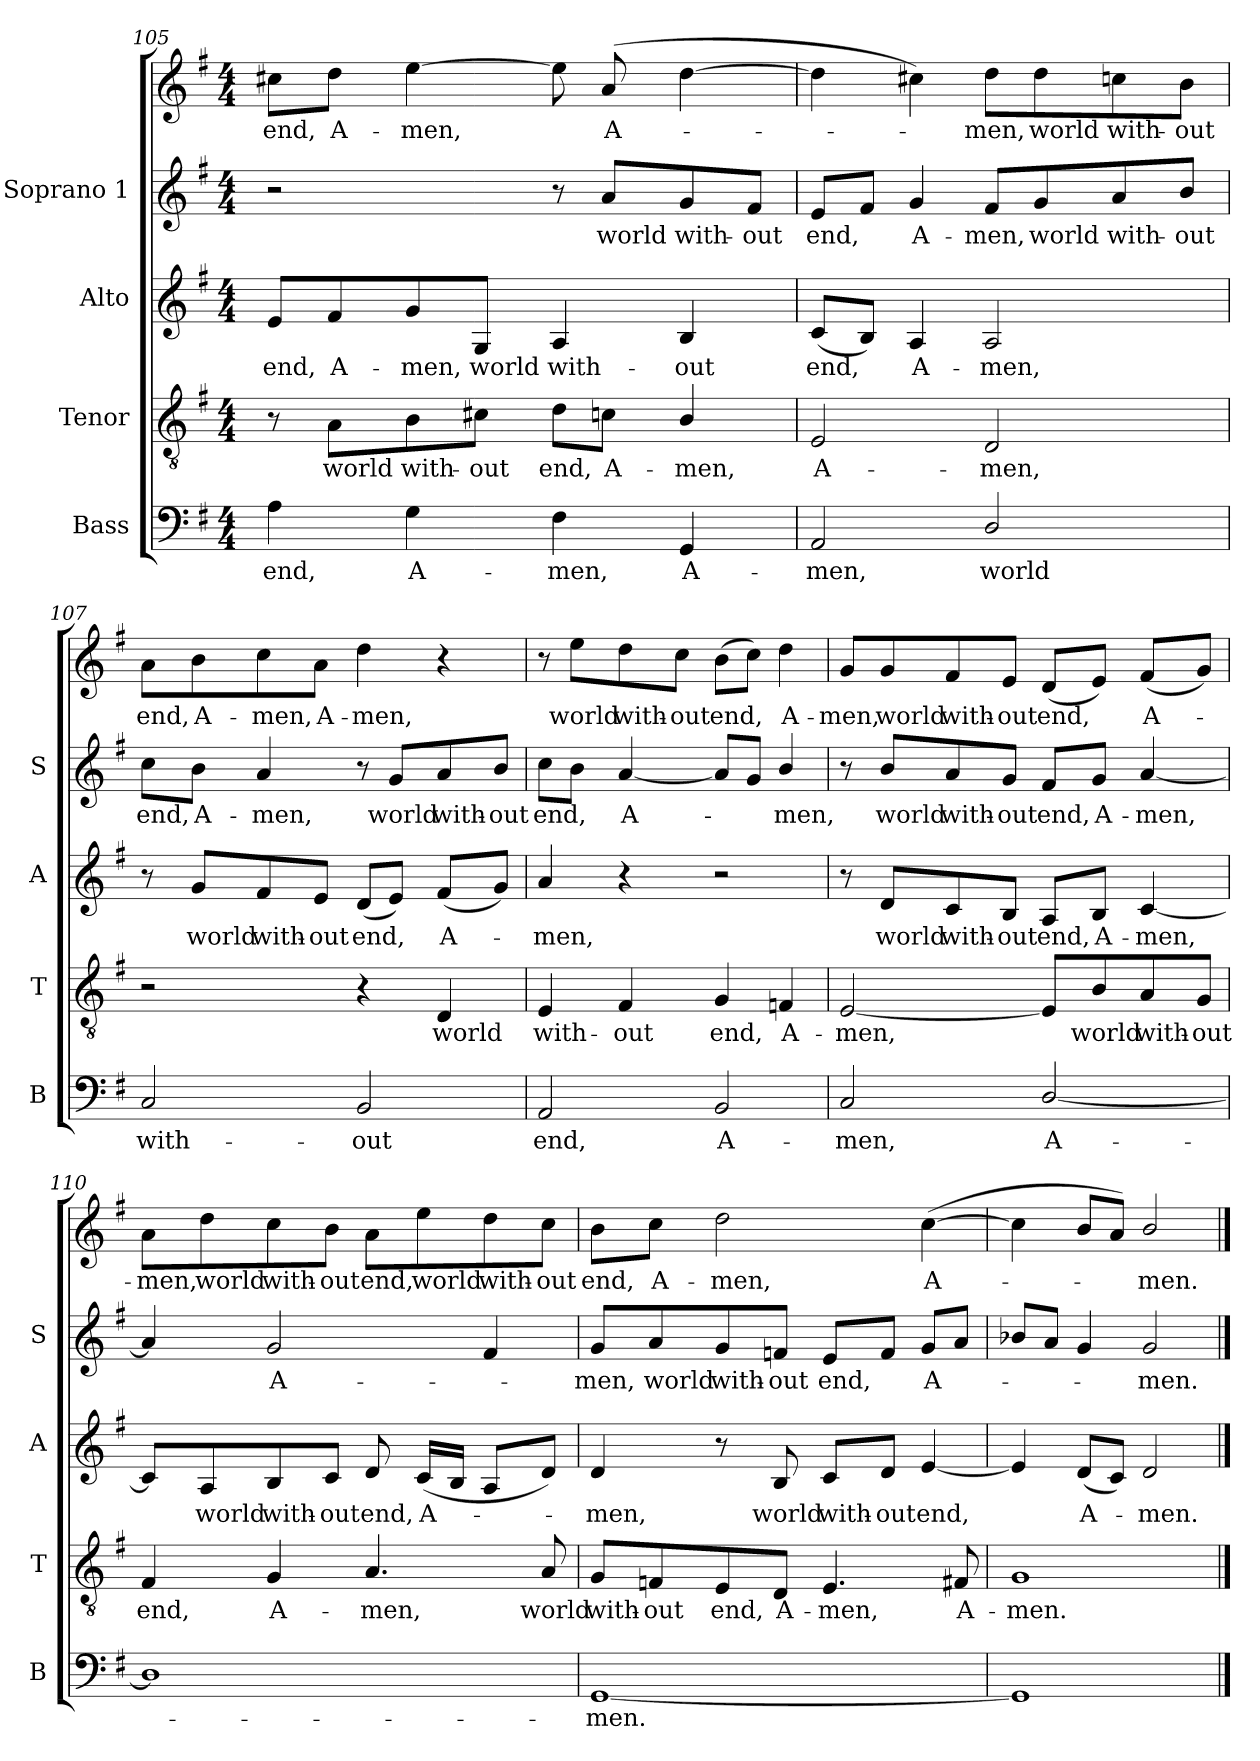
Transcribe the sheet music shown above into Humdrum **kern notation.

**kern	**text	**kern	**text	**kern	**text	**kern	**text	**kern	**text
*part4	*part4	*part3	*part3	*part2	*part2	*part1	*part1	*part1	*part1
*staff5	*staff5	*staff4	*staff4	*staff3	*staff3	*staff2	*staff2	*staff1	*staff1
*I"Bass	*	*I"Tenor	*	*I"Alto	*	*I"Soprano 1	*	*	*
*I'B	*	*I'T	*	*I'A	*	*I'S	*	*	*
!!LO:PB:g=z
*clefF4	*	*clefGv2	*	*clefG2	*	*clefG2	*	*clefG2	*
*k[f#]	*	*k[f#]	*	*k[f#]	*	*k[f#]	*	*k[f#]	*
*G:	*	*G:	*	*G:	*	*G:	*	*G:	*
*M4/4	*	*M4/4	*	*M4/4	*	*M4/4	*	*M4/4	*
=105	=105	=105	=105	=105	=105	=105	=105	=105	=105
!	!LO:LY:b	!	!	!	!LO:LY:b	!	!	!	!LO:LY:b
4A\	end,	8r	.	8e/L	end,	2r	.	8cc#X\L	end,
!	!	!	!LO:LY:b	!	!LO:LY:b	!	!	!	!LO:LY:b
.	.	8A\L	world	8f#/	A-	.	.	8dd\J	A-
!	!LO:LY:b	!	!LO:LY:b	!	!LO:LY:b	!	!	!	!LO:LY:b
4G\	A-	8B\	with-	8g/	-men,	.	.	[4ee\	-men,
!	!	!	!LO:LY:b	!	!LO:LY:b	!	!	!	!
.	.	8c#X\J	-out	8G/J	world	.	.	.	.
!	!LO:LY:b	!	!LO:LY:b	!	!LO:LY:b	!	!	!	!
4F#\	-men,	8d\L	end,	4A/	with-	8r	.	8ee\]	.
!	!	!	!LO:LY:b	!	!	!	!LO:LY:b	!	!LO:LY:b
.	.	8cn\J	A-	.	.	8a/L	world	(>8a/	A-
!	!LO:LY:b	!	!LO:LY:b	!	!LO:LY:b	!	!LO:LY:b	!	!
4GG/	A-	4B/	-men,	4B/	-out	8g/	with-	[4dd\	.
!	!	!	!	!	!	!	!LO:LY:b	!	!
.	.	.	.	.	.	8f#/J	-out	.	.
=106	=106	=106	=106	=106	=106	=106	=106	=106	=106
!	!LO:LY:b	!	!LO:LY:b	!	!LO:LY:b	!	!LO:LY:b	!	!
2AA/	-men,	2E/	A-	(<8c/L	end,	8e/L	end,	4dd\]	.
.	.	.	.	8B/J)	.	8f#/J	.	.	.
!	!	!	!	!	!LO:LY:b	!	!LO:LY:b	!	!
.	.	.	.	4A/	A-	4g/	A-	4cc#X\)	.
!	!LO:LY:b	!	!LO:LY:b	!	!LO:LY:b	!	!LO:LY:b	!	!LO:LY:b
2D/	world	2D/	-men,	2A/	-men,	8f#/L	-men,	8dd\L	men,
!	!	!	!	!	!	!	!LO:LY:b	!	!LO:LY:b
.	.	.	.	.	.	8g/	world	8dd\	world
!	!	!	!	!	!	!	!LO:LY:b	!	!LO:LY:b
.	.	.	.	.	.	8a/	with-	8ccn\	with-
!	!	!	!	!	!	!	!LO:LY:b	!	!LO:LY:b
.	.	.	.	.	.	8b/J	-out	8b\J	-out
=107	=107	=107	=107	=107	=107	=107	=107	=107	=107
!	!LO:LY:b	!	!	!	!	!	!LO:LY:b	!	!LO:LY:b
2C/	with-	2r	.	8r	.	8cc\L	end,	8a\L	end,
!	!	!	!	!	!LO:LY:b	!	!LO:LY:b	!	!LO:LY:b
.	.	.	.	8g/L	world	8b\J	A-	8b\	A-
!	!	!	!	!	!LO:LY:b	!	!LO:LY:b	!	!LO:LY:b
.	.	.	.	8f#/	with-	4a/	-men,	8cc\	-men,
!	!	!	!	!	!LO:LY:b	!	!	!	!LO:LY:b
.	.	.	.	8e/J	-out	.	.	8a\J	A-
!	!LO:LY:b	!	!	!	!LO:LY:b	!	!	!	!LO:LY:b
2BB/	-out	4r	.	(<8d/L	end,	8r	.	4dd\	-men,
!	!	!	!	!	!	!	!LO:LY:b	!	!
.	.	.	.	8e/J)	.	8g/L	world	.	.
!	!	!	!LO:LY:b	!	!LO:LY:b	!	!LO:LY:b	!	!
.	.	4D/	world	(<8f#/L	A-	8a/	with-	4r	.
!	!	!	!	!	!	!	!LO:LY:b	!	!
.	.	.	.	8g/J)	.	8b/J	-out	.	.
!!LO:LB:g=z
=108	=108	=108	=108	=108	=108	=108	=108	=108	=108
!	!LO:LY:b	!	!LO:LY:b	!	!LO:LY:b	!	!LO:LY:b	!	!
2AA/	end,	4E/	with-	4a/	men,	8cc\L	-end,	8r	.
!	!	!	!	!	!	!	!	!	!LO:LY:b
.	.	.	.	.	.	8b\J	.	8ee\L	world
!	!	!	!LO:LY:b	!	!	!	!LO:LY:b	!	!LO:LY:b
.	.	4F#/	-out	4r	.	[4a/	A-	8dd\	with-
!	!	!	!	!	!	!	!	!	!LO:LY:b
.	.	.	.	.	.	.	.	8cc\J	-out
!	!LO:LY:b	!	!LO:LY:b	!	!	!	!	!	!LO:LY:b
2BB/	A-	4G/	end,	2r	.	8a/L]	.	(>8b\L	end,
.	.	.	.	.	.	8g/J	.	8cc\J)	.
!	!	!	!LO:LY:b	!	!	!	!LO:LY:b	!	!LO:LY:b
.	.	4Fn/	A-	.	.	4b/	men,	4dd\	A-
=109	=109	=109	=109	=109	=109	=109	=109	=109	=109
!	!LO:LY:b	!	!LO:LY:b	!	!	!	!	!	!LO:LY:b
2C/	-men,	[2E/	-men,	8r	.	8r	.	8g/L	men,
!	!	!	!	!	!LO:LY:b	!	!LO:LY:b	!	!LO:LY:b
.	.	.	.	8d/L	world	8b/L	world	8g/	world
!	!	!	!	!	!LO:LY:b	!	!LO:LY:b	!	!LO:LY:b
.	.	.	.	8c/	with-	8a/	with-	8f#/	with-
!	!	!	!	!	!LO:LY:b	!	!LO:LY:b	!	!LO:LY:b
.	.	.	.	8B/J	-out	8g/J	-out	8e/J	-out
!	!LO:LY:b	!	!	!	!LO:LY:b	!	!LO:LY:b	!	!LO:LY:b
[2D/	A-	8E/L]	.	8A/L	end,	8f#/L	end,	(<8d/L	end,
!	!	!	!LO:LY:b	!	!LO:LY:b	!	!LO:LY:b	!	!
.	.	8B/	world	8B/J	A-	8g/J	A-	8e/J)	.
!	!	!	!LO:LY:b	!	!LO:LY:b	!	!LO:LY:b	!	!LO:LY:b
.	.	8A/	with-	[4c/	-men,	[4a/	-men,	(<8f#/L	A-
!	!	!	!LO:LY:b	!	!	!	!	!	!
.	.	8G/J	-out	.	.	.	.	8g/J)	.
!!LO:LB:g=z
=110	=110	=110	=110	=110	=110	=110	=110	=110	=110
!	!	!	!LO:LY:b	!	!	!	!	!	!LO:LY:b
1D]	.	4F#/	end,	8c/L]	.	4a/]	.	8a\L	men,
!	!	!	!	!	!LO:LY:b	!	!	!	!LO:LY:b
.	.	.	.	8A/	world	.	.	8dd\	world
!	!	!	!LO:LY:b	!	!LO:LY:b	!	!LO:LY:b	!	!LO:LY:b
.	.	4G/	A-	8B/	with-	2g/	A-	8cc\	with-
!	!	!	!	!	!LO:LY:b	!	!	!	!LO:LY:b
.	.	.	.	8c/J	-out	.	.	8b\J	-out
!	!	!	!LO:LY:b	!	!LO:LY:b	!	!	!	!LO:LY:b
.	.	4.A/	-men,	8d/	end,	.	.	8a\L	end,
*	*	*	*	*	*	*	*	*MM79	*
!	!	!	!	!	!LO:LY:b	!	!	!	!LO:LY:b
.	.	.	.	(<16c/LL	A-	.	.	8ee\	world
.	.	.	.	16B/JJ	.	.	.	.	.
*	*	*	*	*	*	*	*	*MM78	*
!	!	!	!	!	!	!	!	!	!LO:LY:b
.	.	.	.	8A/L	.	4f#/	.	8dd\	with-
*	*	*	*	*	*	*	*	*MM78	*
!	!	!	!LO:LY:b	!	!	!	!	!	!LO:LY:b
.	.	8A/	world	8d/J)	.	.	.	8cc\J	-out
=111	=111	=111	=111	=111	=111	=111	=111	=111	=111
*	*	*	*	*	*	*	*	*MM77	*
!	!LO:LY:b	!	!LO:LY:b	!	!LO:LY:b	!	!LO:LY:b	!	!LO:LY:b
[1GG	men.	8G/L	with-	4d/	men,	8g/L	men,	8b\L	end,
*	*	*	*	*	*	*	*	*MM76	*
!	!	!	!LO:LY:b	!	!	!	!LO:LY:b	!	!LO:LY:b
.	.	8Fn/	-out	.	.	8a/	world	8cc\J	A-
*	*	*	*	*	*	*	*	*MM74	*
!	!	!	!LO:LY:b	!	!	!	!LO:LY:b	!	!LO:LY:b
.	.	8E/	end,	8r	.	8g/	with-	2dd\	-men,
!	!	!	!LO:LY:b	!	!LO:LY:b	!	!LO:LY:b	!	!
.	.	8D/J	A-	8B/	world	8fn/J	-out	.	.
!	!	!	!LO:LY:b	!	!LO:LY:b	!	!LO:LY:b	!	!
.	.	4.E/	-men,	8c/L	with-	8e/L	end,	.	.
!	!	!	!	!	!LO:LY:b	!	!	!	!
.	.	.	.	8d/J	-out	8f/J	.	.	.
*	*	*	*	*	*	*	*	*MM72	*
!	!	!	!	!	!LO:LY:b	!	!LO:LY:b	!	!LO:LY:b
.	.	.	.	[4e/	end,	8g/L	A-	(<[4cc\	A-
!	!	!	!LO:LY:b	!	!	!	!	!	!
.	.	8F#X/	A-	.	.	8a/J	.	.	.
=112	=112	=112	=112	=112	=112	=112	=112	=112	=112
*	*	*	*	*	*	*	*	*MM71	*
!	!	!	!LO:LY:b	!	!	!	!	!	!
1GG]	.	1G	-men.	4e/]	.	8b-X/L	.	4cc\]	.
.	.	.	.	.	.	8a/J	.	.	.
*	*	*	*	*	*	*	*	*MM70	*
!	!	!	!	!	!LO:LY:b	!	!	!	!
.	.	.	.	(<8d/L	A-	4g/	.	8b/L	.
*	*	*	*	*	*	*	*	*MM69	*
.	.	.	.	8c/J)	.	.	.	8a/J)	.
*	*	*	*	*	*	*	*	*MM69	*
!	!	!	!	!	!LO:LY:b	!	!LO:LY:b	!	!LO:LY:b
.	.	.	.	2d/	men.	2g/	men.	2b/	men.
==	==	==	==	==	==	==	==	==	==
*-	*-	*-	*-	*-	*-	*-	*-	*-	*-
